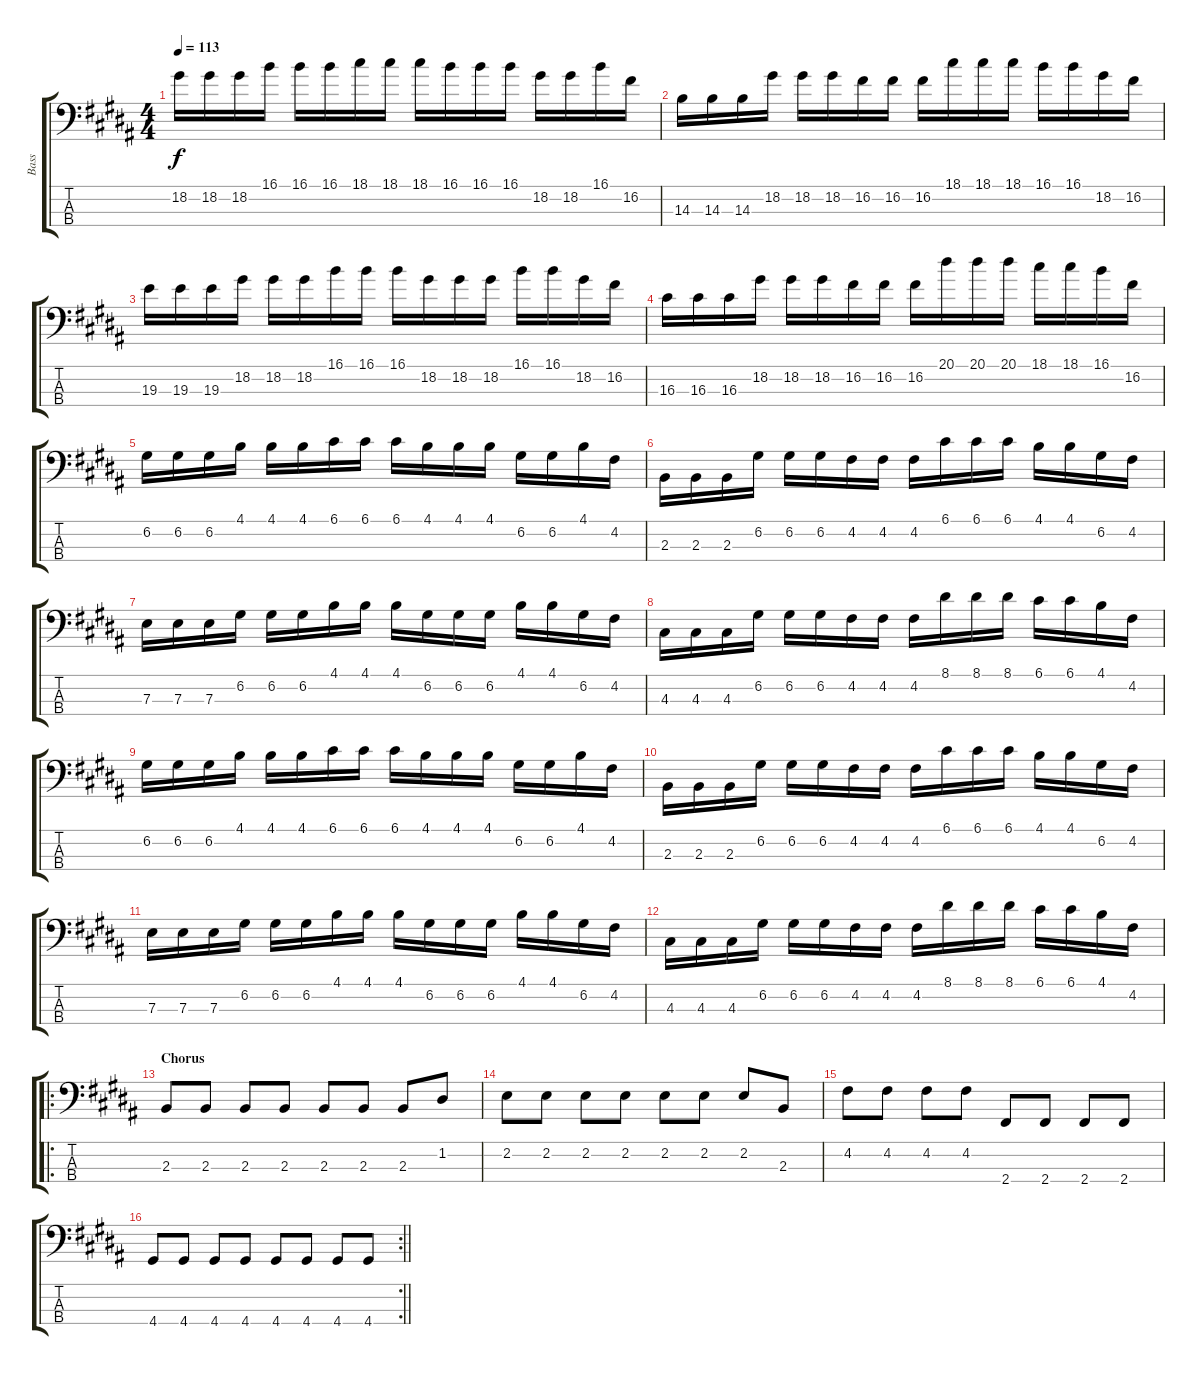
\track ("Bass" "Bass") {instrument electricbassfinger}
\staff {score tabs}
\tuning (G2 D2 A1 E1) {hide}
\ts (4 4)
\tempo 113
\clef f4
\ks b
18.2.16{dy f} 18.2.16 18.2.16 16.1.16 16.1.16 16.1.16 18.1.16 18.1.16 18.1.16 16.1.16 16.1.16 16.1.16 18.2.16 18.2.16 16.1.16 16.2.16 |
14.3.16 14.3.16 14.3.16 18.2.16 18.2.16 18.2.16 16.2.16 16.2.16 16.2.16 18.1.16 18.1.16 18.1.16 16.1.16 16.1.16 18.2.16 16.2.16 |
19.3.16 19.3.16 19.3.16 18.2.16 18.2.16 18.2.16 16.1.16 16.1.16 16.1.16 18.2.16 18.2.16 18.2.16 16.1.16 16.1.16 18.2.16 16.2.16 |
16.3.16 16.3.16 16.3.16 18.2.16 18.2.16 18.2.16 16.2.16 16.2.16 16.2.16 20.1.16 20.1.16 20.1.16 18.1.16 18.1.16 16.1.16 16.2.16 |
6.2.16 6.2.16 6.2.16 4.1.16 4.1.16 4.1.16 6.1.16 6.1.16 6.1.16 4.1.16 4.1.16 4.1.16 6.2.16 6.2.16 4.1.16 4.2.16 |
2.3.16 2.3.16 2.3.16 6.2.16 6.2.16 6.2.16 4.2.16 4.2.16 4.2.16 6.1.16 6.1.16 6.1.16 4.1.16 4.1.16 6.2.16 4.2.16 |
7.3.16 7.3.16 7.3.16 6.2.16 6.2.16 6.2.16 4.1.16 4.1.16 4.1.16 6.2.16 6.2.16 6.2.16 4.1.16 4.1.16 6.2.16 4.2.16 |
4.3.16 4.3.16 4.3.16 6.2.16 6.2.16 6.2.16 4.2.16 4.2.16 4.2.16 8.1.16 8.1.16 8.1.16 6.1.16 6.1.16 4.1.16 4.2.16 |
6.2.16 6.2.16 6.2.16 4.1.16 4.1.16 4.1.16 6.1.16 6.1.16 6.1.16 4.1.16 4.1.16 4.1.16 6.2.16 6.2.16 4.1.16 4.2.16 |
2.3.16 2.3.16 2.3.16 6.2.16 6.2.16 6.2.16 4.2.16 4.2.16 4.2.16 6.1.16 6.1.16 6.1.16 4.1.16 4.1.16 6.2.16 4.2.16 |
7.3.16 7.3.16 7.3.16 6.2.16 6.2.16 6.2.16 4.1.16 4.1.16 4.1.16 6.2.16 6.2.16 6.2.16 4.1.16 4.1.16 6.2.16 4.2.16 |
4.3.16 4.3.16 4.3.16 6.2.16 6.2.16 6.2.16 4.2.16 4.2.16 4.2.16 8.1.16 8.1.16 8.1.16 6.1.16 6.1.16 4.1.16 4.2.16 |
\ro
\section ("" "Chorus")
2.3.8 2.3.8 2.3.8 2.3.8 2.3.8 2.3.8 2.3.8 1.2.8 |
2.2.8 2.2.8 2.2.8 2.2.8 2.2.8 2.2.8 2.2.8 2.3.8 |
4.2.8 4.2.8 4.2.8 4.2.8 2.4.8 2.4.8 2.4.8 2.4.8 |
\rc 2
\barLineRight lightlight
4.4.8 4.4.8 4.4.8 4.4.8 4.4.8 4.4.8 4.4.8 4.4.8
